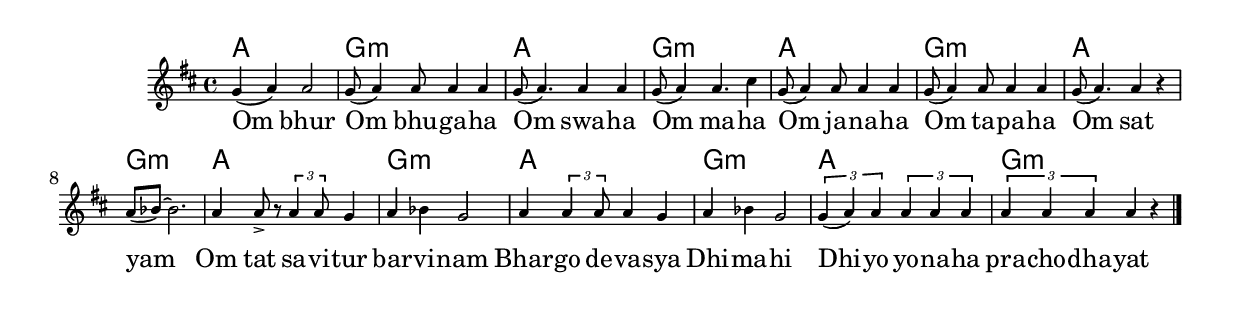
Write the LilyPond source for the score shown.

\version "2.19.45"

melody = \relative c'' {
  \clef treble
  \key d \major
  \time 4/4
  \set Score.voltaSpannerDuration = #(ly:make-moment 4/4)
	\new Voice = "words" {
		g4( a) a2 | g8( a4) a8 a4 a | g8( a4.) a4 a | g8( a4) a4. cis4 | % Om bur ... maha
		g8( a4) a8 a4 a | g8( a4) a8 a4 a | g8( a4.) a4 r | a8( bes)~ bes2. | % Om sawaha... sat yam
		a4 a8-> r8 \times 2/3 { a4 a8 } g4 | a bes g2 | a4 \times 2/3 { a4 a8 } a4 g | a bes g2 | % Om tat savitur ... dimahi
		\times 2/3 { g4( a) a } \times 2/3 { a a a } | \times 2/3 { a a a } a4 r \bar "|." % Dhi yo yo... prachodhayat
		}
}

text =  \lyricmode {
	Om bhur | Om bhu -- ga -- ha  | Om swa -- ha | Om ma -- ha |
	Om ja -- na -- ha | Om ta -- pa -- ha | Om sat | yam |
	Om tat sa -- vi -- tur | bar -- vi -- nam | Bhar -- go  de -- va -- sya | Dhi -- ma -- hi |
	Dhi -- yo yo -- na -- ha | pra -- cho -- dha -- yat |
}


twochords = \chordmode { a1 | g:m | }

harmonies = {
	\twochords \twochords
	\twochords \twochords
	\twochords \twochords
	\twochords
}

\score {
  <<
    \new ChordNames {
      \set chordChanges = ##t
      \harmonies
    }
    \new Staff \with { \magnifyStaff #5/7 } {
    	\new Voice = "one" { \melody }
  	}
    \new Lyrics \lyricsto "words" \text
  >>
  \layout { 
   % #(layout-set-staff-size 14)
   }
  \midi { 
  	\tempo 4 = 125
  }
}